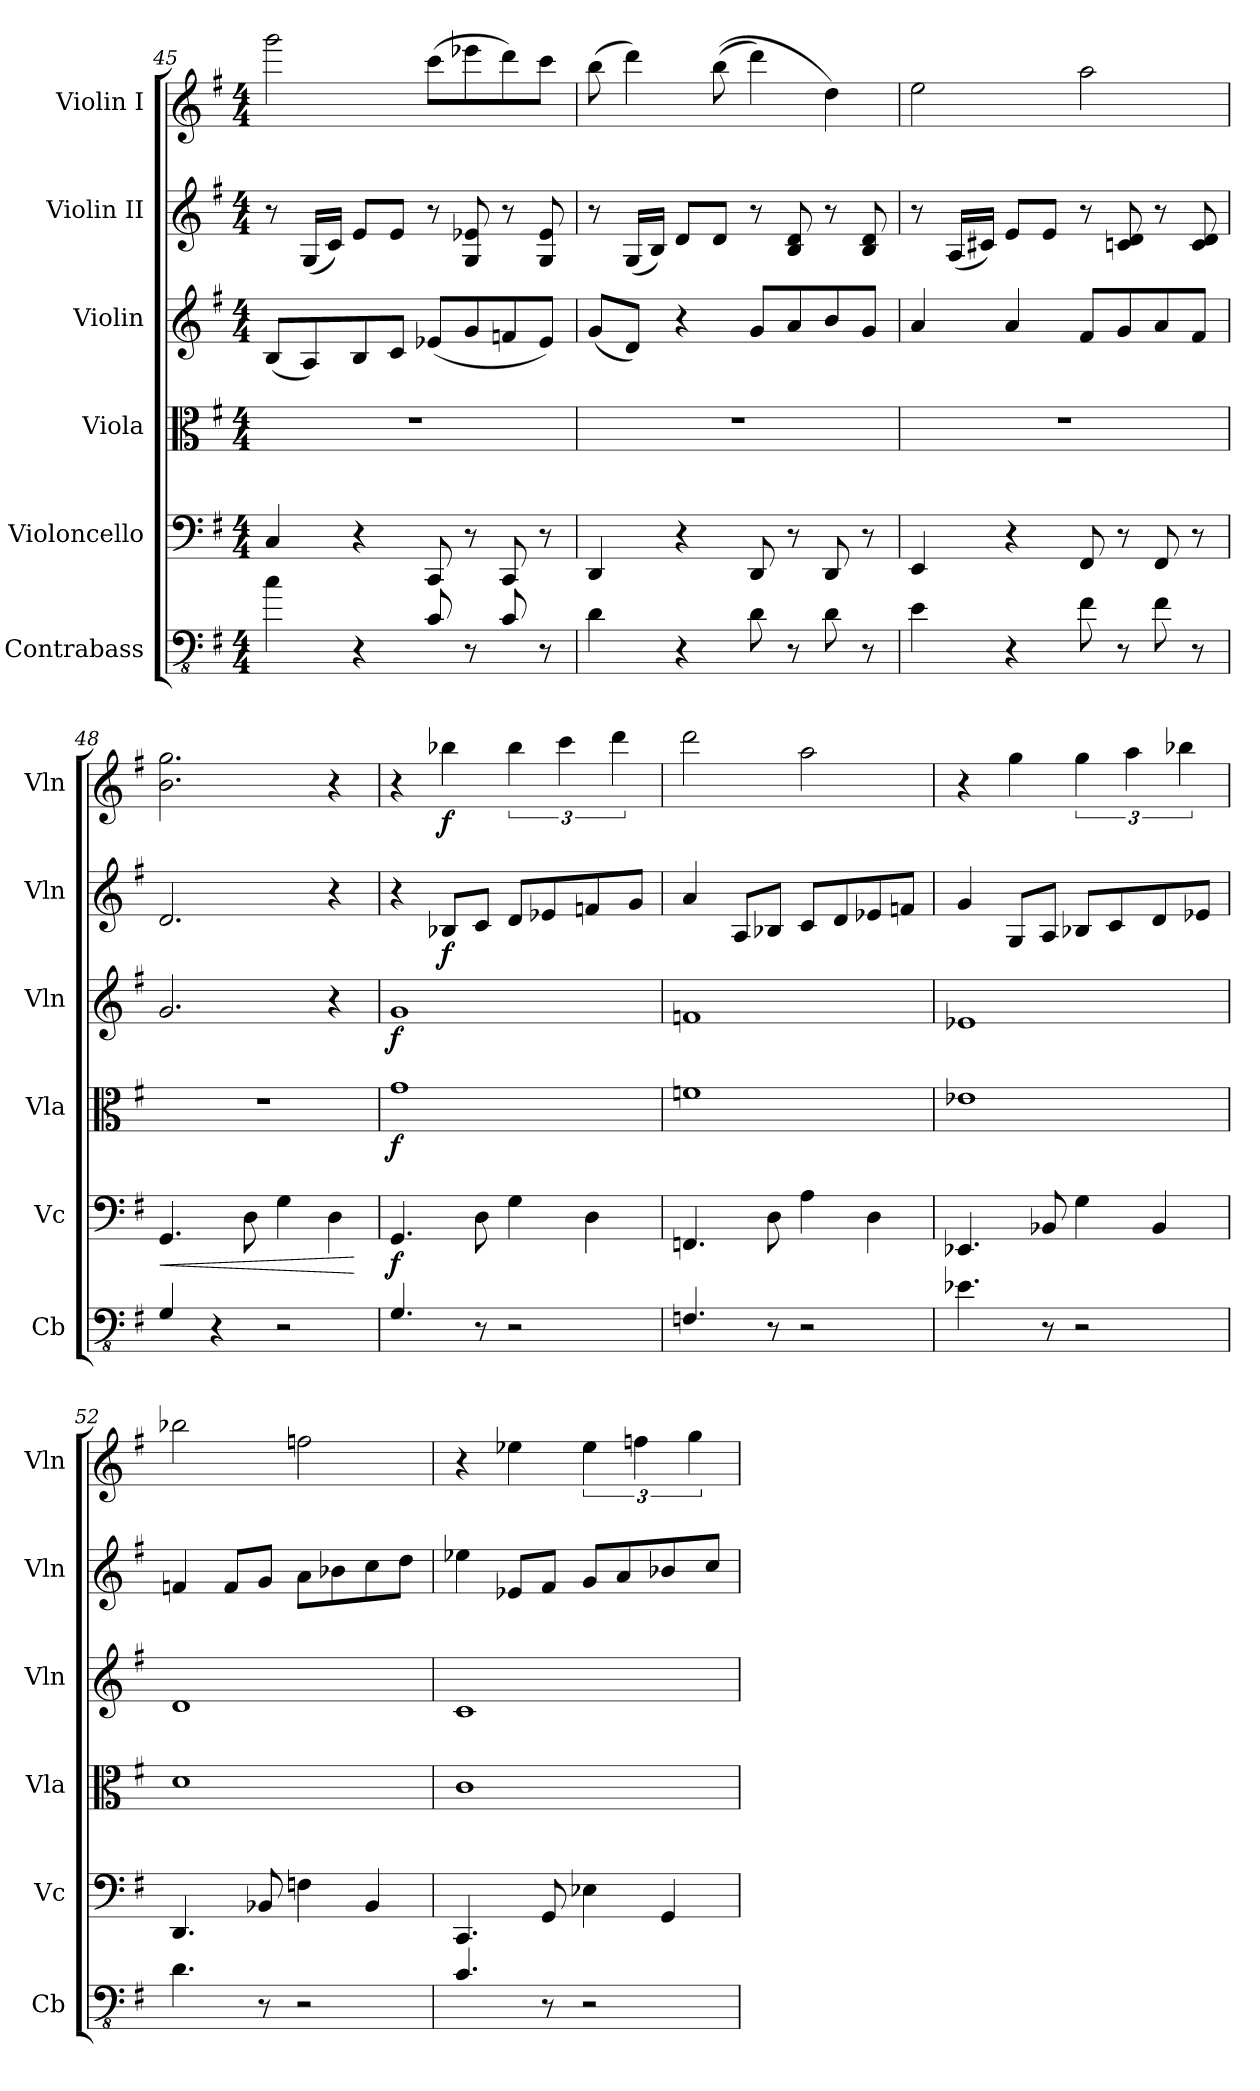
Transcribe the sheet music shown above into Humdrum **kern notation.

**kern	**kern	**dynam	**kern	**dynam	**kern	**dynam	**kern	**dynam	**kern	**dynam
*part6	*part5	*part5	*part4	*part4	*part3	*part3	*part2	*part2	*part1	*part1
*staff6	*staff5	*staff5	*staff4	*staff4	*staff3	*staff3	*staff2	*staff2	*staff1	*staff1
*I"Contrabass	*I"Violoncello	*	*I"Viola	*	*I"Violin	*	*I"Violin II	*	*I"Violin I	*
*I'Cb	*I'Vc	*	*I'Vla	*	*I'Vln	*	*I'Vln	*	*I'Vln	*
*clefFv4	*clefF4	*	*clefC3	*	*clefG2	*	*clefG2	*	*clefG2	*
*ITrd7c12	*	*	*	*	*	*	*	*	*	*
*k[f#]	*k[f#]	*	*k[f#]	*	*k[f#]	*	*k[f#]	*	*k[f#]	*
*M4/4	*M4/4	*	*M4/4	*	*M4/4	*	*M4/4	*	*M4/4	*
=45	=45	=45	=45	=45	=45	=45	=45	=45	=45	=45
4C\	4C/	.	1r	.	(<8B/L	.	8r	.	2ggg\	.
.	.	.	.	.	8A/)	.	(<16G/LL	.	.	.
.	.	.	.	.	.	.	16c/JJ)	.	.	.
4r	4r	.	.	.	8B/	.	8e/L	.	.	.
.	.	.	.	.	8c/J	.	8e/J	.	.	.
8CC/	8CC/	.	.	.	(<8e-X/L	.	8r	.	(>8ccc\L	.
8r	8r	.	.	.	8g/	.	8G/ 8e-X/	.	8eee-X\	.
8CC/	8CC/	.	.	.	8fn/	.	8r	.	8ddd\)	.
8r	8r	.	.	.	8e-/J)	.	8G/ 8e-/	.	8ccc\J	.
!!LO:PB:g=z
=46	=46	=46	=46	=46	=46	=46	=46	=46	=46	=46
4DD\	4DD/	.	1r	.	(<8g/L	.	8r	.	(>8bb\	.
.	.	.	.	.	8d/J)	.	(<16G/LL	.	4ddd\)	.
.	.	.	.	.	.	.	16B/JJ)	.	.	.
4r	4r	.	.	.	4r	.	8d/L	.	.	.
.	.	.	.	.	.	.	8d/J	.	(>(>8bb\	.
8DD\	8DD/	.	.	.	8g/L	.	8r	.	4ddd\)	.
8r	8r	.	.	.	8a/	.	8B/ 8d/	.	.	.
8DD\	8DD/	.	.	.	8b/	.	8r	.	4dd\)	.
8r	8r	.	.	.	8g/J	.	8B/ 8d/	.	.	.
=47	=47	=47	=47	=47	=47	=47	=47	=47	=47	=47
4EE\	4EE/	.	1r	.	4a/	.	8r	.	2ee\	.
.	.	.	.	.	.	.	(<16A/LL	.	.	.
.	.	.	.	.	.	.	16c#X/JJ)	.	.	.
4r	4r	.	.	.	4a/	.	8e/L	.	.	.
.	.	.	.	.	.	.	8e/J	.	.	.
8FF#\	8FF#/	.	.	.	8f#/L	.	8r	.	2aa\	.
8r	8r	.	.	.	8g/	.	8cn/ 8d/	.	.	.
8FF#\	8FF#/	.	.	.	8a/	.	8r	.	.	.
8r	8r	.	.	.	8f#/J	.	8c/ 8d/	.	.	.
=48	=48	=48	=48	=48	=48	=48	=48	=48	=48	=48
!	!	!LO:HP:b	!	!	!	!	!	!	!	!
4GGG/	4.GG/	<	1r	.	2.g/	.	2.d/	.	2.b\ 2.gg\	.
4r	.	.	.	.	.	.	.	.	.	.
.	8D\	.	.	.	.	.	.	.	.	.
2r	4G\	.	.	.	.	.	.	.	.	.
.	4D\	.	.	.	4r	.	4r	.	4r	.
.	.	[	.	.	.	.	.	.	.	.
=49	=49	=49	=49	=49	=49	=49	=49	=49	=49	=49
!	!	!LO:DY:b	!	!LO:DY:b	!	!LO:DY:b	!	!	!	!
4.GGG/	4.GG/	f	1g	f	1g	f	4r	.	4r	.
!	!	!	!	!	!	!	!	!LO:DY:b	!	!LO:DY:b
.	.	.	.	.	.	.	8B-X/L	f	4bb-X\	f
8r	8D\	.	.	.	.	.	8c/J	.	.	.
2r	4G\	.	.	.	.	.	8d/L	.	6bb-\	.
.	.	.	.	.	.	.	8e-X/	.	.	.
.	.	.	.	.	.	.	.	.	6ccc\	.
.	4D\	.	.	.	.	.	8fn/	.	.	.
.	.	.	.	.	.	.	.	.	6ddd\	.
.	.	.	.	.	.	.	8g/J	.	.	.
!!LO:LB:g=z
=50	=50	=50	=50	=50	=50	=50	=50	=50	=50	=50
4.FFFn/	4.FFn/	.	1fn	.	1fn	.	4a/	.	2ddd\	.
.	.	.	.	.	.	.	8A/L	.	.	.
8r	8D\	.	.	.	.	.	8B-X/J	.	.	.
2r	4A\	.	.	.	.	.	8c/L	.	2aa\	.
.	.	.	.	.	.	.	8d/	.	.	.
.	4D\	.	.	.	.	.	8e-X/	.	.	.
.	.	.	.	.	.	.	8fn/J	.	.	.
=51	=51	=51	=51	=51	=51	=51	=51	=51	=51	=51
4.EE-X\	4.EE-X/	.	1e-X	.	1e-X	.	4g/	.	4r	.
.	.	.	.	.	.	.	8G/L	.	4gg\	.
8r	8BB-X/	.	.	.	.	.	8A/J	.	.	.
2r	4G\	.	.	.	.	.	8B-X/L	.	6gg\	.
.	.	.	.	.	.	.	8c/	.	.	.
.	.	.	.	.	.	.	.	.	6aa\	.
.	4BB-/	.	.	.	.	.	8d/	.	.	.
.	.	.	.	.	.	.	.	.	6bb-X\	.
.	.	.	.	.	.	.	8e-X/J	.	.	.
=52	=52	=52	=52	=52	=52	=52	=52	=52	=52	=52
4.DD\	4.DD/	.	1d	.	1d	.	4fn/	.	2bb-X\	.
.	.	.	.	.	.	.	8f/L	.	.	.
8r	8BB-X/	.	.	.	.	.	8g/J	.	.	.
2r	4Fn\	.	.	.	.	.	8a\L	.	2ffn\	.
.	.	.	.	.	.	.	8b-X\	.	.	.
.	4BB-/	.	.	.	.	.	8cc\	.	.	.
.	.	.	.	.	.	.	8dd\J	.	.	.
=53	=53	=53	=53	=53	=53	=53	=53	=53	=53	=53
4.CC/	4.CC/	.	1c	.	1c	.	4ee-X\	.	4r	.
.	.	.	.	.	.	.	8e-X/L	.	4ee-X\	.
8r	8GG/	.	.	.	.	.	8f#/J	.	.	.
2r	4E-X\	.	.	.	.	.	8g/L	.	6ee-\	.
.	.	.	.	.	.	.	8a/	.	.	.
.	.	.	.	.	.	.	.	.	6ffn\	.
.	4GG/	.	.	.	.	.	8b-X/	.	.	.
.	.	.	.	.	.	.	.	.	6gg\	.
.	.	.	.	.	.	.	8cc/J	.	.	.
=	=	=	=	=	=	=	=	=	=	=
*-	*-	*-	*-	*-	*-	*-	*-	*-	*-	*-
